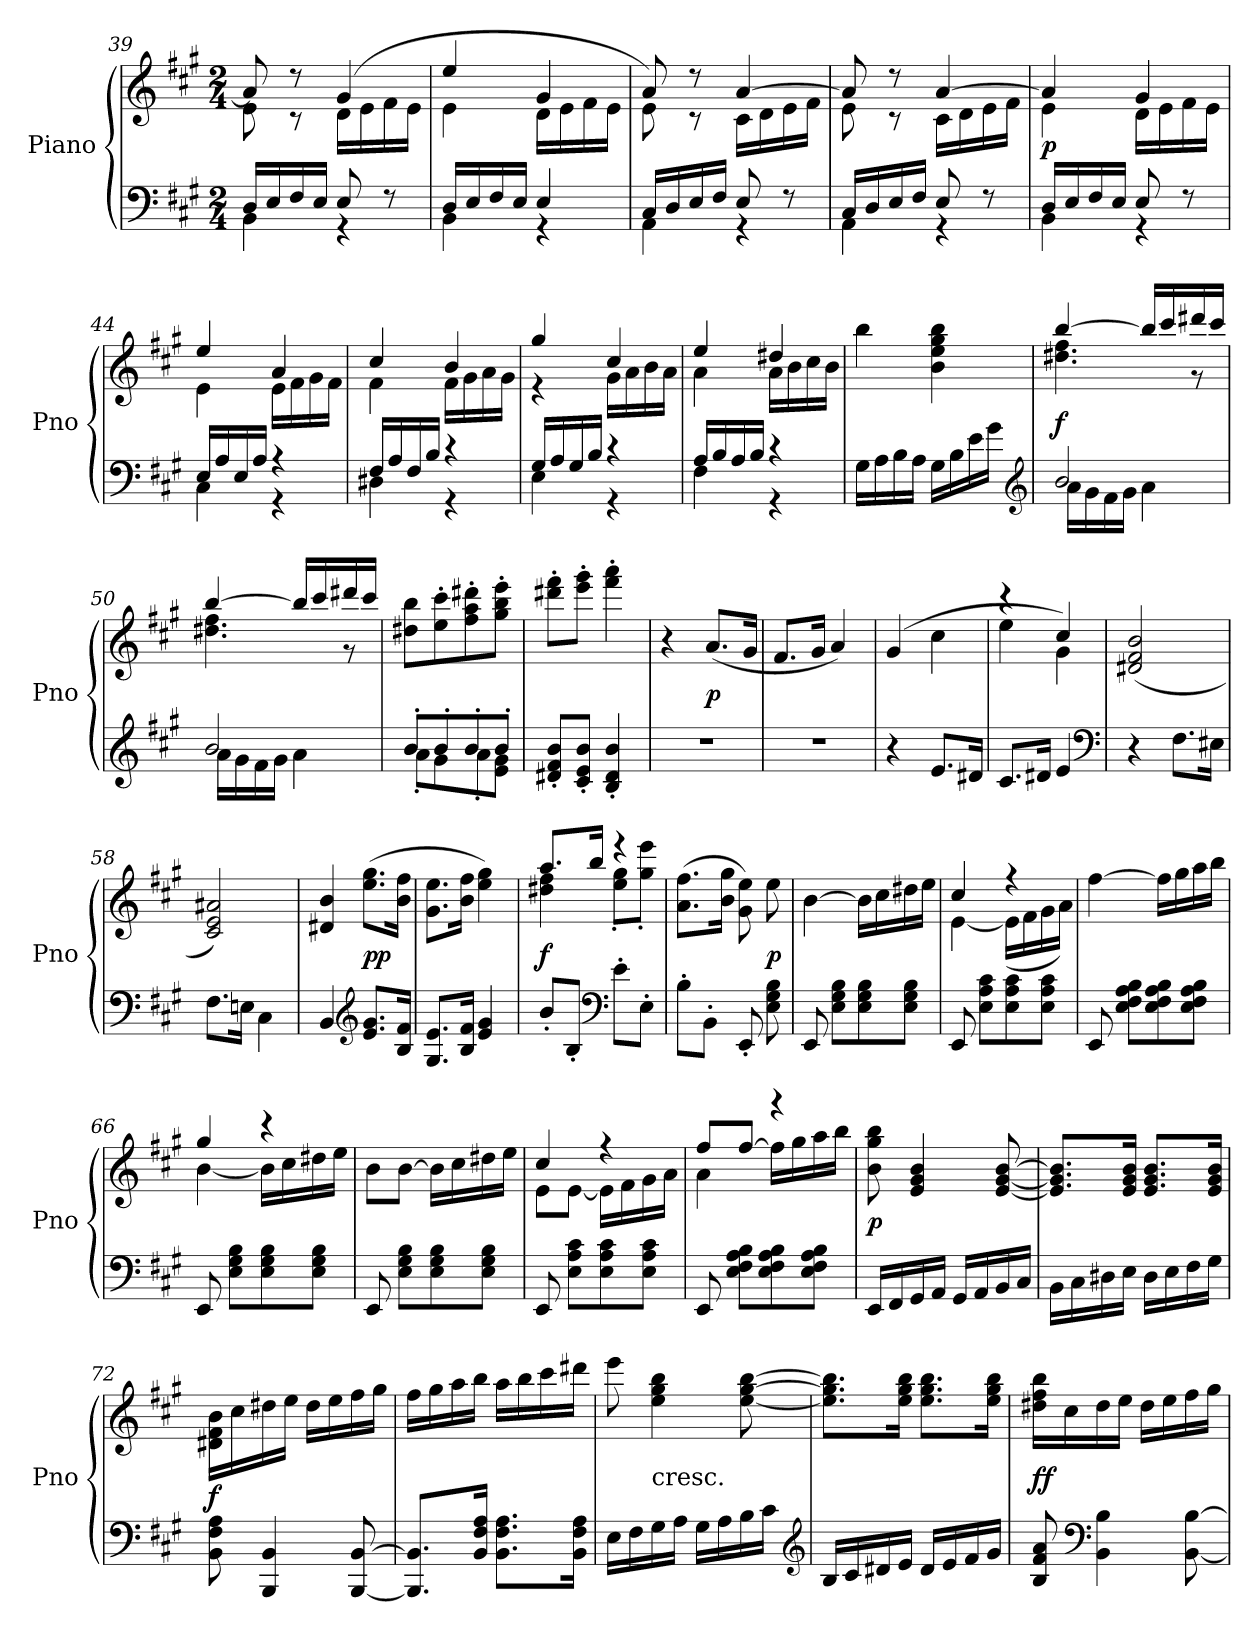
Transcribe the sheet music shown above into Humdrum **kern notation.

**kern	**kern	**dynam
*part1	*part1	*part1
*staff2	*staff1	*staff1/2
*I"Piano	*	*
*I'Pno	*	*
*clefF4	*clefG2	*
*k[f#c#g#]	*k[f#c#g#]	*
*A:	*A:	*
*M2/4	*M2/4	*
=39	=39	=39
*^	*^	*
16D/LL	4BB\	8a/]	8e\	.
16E/	.	.	.	.
16F#/	.	8r	8r	.
16E/JJ	.	.	.	.
8E/	4r	(4g#/	16d\LL	.
.	.	.	16e\	.
8r	.	.	16f#\	.
.	.	.	16e\JJ	.
=40	=40	=40	=40	=40
16D/LL	4BB\	4ee/	4e\	.
16E/	.	.	.	.
16F#/	.	.	.	.
16E/JJ	.	.	.	.
4E/	4r	4g#/	16d\LL	.
.	.	.	16e\	.
.	.	.	16f#\	.
.	.	.	16e\JJ	.
=41	=41	=41	=41	=41
16C#/LL	4AA\	8a/)	8e\	.
16D/	.	.	.	.
16E/	.	8r	8r	.
16F#/JJ	.	.	.	.
8E/	4r	[4a/	16c#\LL	.
.	.	.	16d\	.
8r	.	.	16e\	.
.	.	.	16f#\JJ	.
=42	=42	=42	=42	=42
16C#/LL	4AA\	8a/]	8e\	.
16D/	.	.	.	.
16E/	.	8r	8r	.
16F#/JJ	.	.	.	.
8E/	4r	[4a/	16c#\LL	.
.	.	.	16d\	.
8r	.	.	16e\	.
.	.	.	16f#\JJ	.
=43	=43	=43	=43	=43
16D/LL	4BB\	4a/]	4e\	p
16E/	.	.	.	.
16F#/	.	.	.	.
16E/JJ	.	.	.	.
8E/	4r	4g#/	16d\LL	.
.	.	.	16e\	.
8r	.	.	16f#\	.
.	.	.	16e\JJ	.
=44	=44	=44	=44	=44
16E/LL	4C#\	4ee/	4e\	.
16A/	.	.	.	.
16E/	.	.	.	.
16A/JJ	.	.	.	.
4r	4r	4a/	16e\LL	.
.	.	.	16f#\	.
.	.	.	16g#\	.
.	.	.	16f#\JJ	.
=45	=45	=45	=45	=45
16F#/LL	4D#X\	4cc#/	4f#\	.
16A/	.	.	.	.
16F#/	.	.	.	.
16B/JJ	.	.	.	.
4r	4r	4b/	16f#\LL	.
.	.	.	16g#\	.
.	.	.	16a\	.
.	.	.	16g#\JJ	.
=46	=46	=46	=46	=46
16G#/LL	4E\	4gg#/	4r	.
16A/	.	.	.	.
16G#/	.	.	.	.
16B/JJ	.	.	.	.
4r	4r	4cc#/	16g#\LL	.
.	.	.	16a\	.
.	.	.	16b\	.
.	.	.	16a\JJ	.
=47	=47	=47	=47	=47
16A/LL	4F#\	4ee/	4a\	.
16B/	.	.	.	.
16A/	.	.	.	.
16B/JJ	.	.	.	.
4r	4r	4dd#X/	16a\LL	.
.	.	.	16b\	.
.	.	.	16cc#\	.
.	.	.	16b\JJ	.
*v	*v	*	*	*
*	*v	*v	*
=48	=48	=48
16G#\LL	4bb\	.
16A\	.	.
16B\	.	.
16A\JJ	.	.
16G#\LL	4b\ 4ee\ 4gg#\ 4bb\	.
16B\	.	.
16e\	.	.
16g#\JJ	.	.
*clefG2	*	*
=49	=49	=49
*^	*^	*
2b/	16a\LL	[4bb/	4.dd#X\ 4.ff#\	f
.	16g#\	.	.	.
.	16f#\	.	.	.
.	16g#\JJ	.	.	.
.	4a\	16bb/LL]	.	.
.	.	16ccc#/	.	.
.	.	16ddd#X/	8r	.
.	.	16ccc#/JJ	.	.
=50	=50	=50	=50	=50
2b/	16a\LL	[4bb/	4.dd#X\ 4.ff#\	.
.	16g#\	.	.	.
.	16f#\	.	.	.
.	16g#\JJ	.	.	.
.	4a\	16bb/LL]	.	.
.	.	16ccc#/	.	.
.	.	16ddd#X/	8r	.
.	.	16ccc#/JJ	.	.
*	*	*v	*v	*
=51	=51	=51	=51
8b'/L	8a'\L	8dd#X\ 8bb\L	.
8b'/	8g#\	8ee'\ 8ccc#'\	.
8b'/	8a'\	8ff#'\ 8aa'\ 8ddd#X'\	.
8b'/J	8e\ 8g#\J	8gg#'\ 8bb'\ 8eee'\J	.
*v	*v	*	*
=52	=52	=52
8d#X'/ 8f#'/ 8b'/L	8ddd#X'\ 8fff#'\L	.
8c#'/ 8e'/ 8b'/J	8eee'\ 8ggg#'\J	.
4B'/ 4d#'/ 4b'/	4fff#'\ 4aaa'\	.
=53	=53	=53
2r	4r	.
.	(8.a/L	p
.	16g#/Jk	.
=54	=54	=54
2r	8.f#/L	.
.	16g#/Jk	.
.	4a/)	.
=55	=55	=55
4r	(4g#/	.
8.e/L	4cc#\	.
16d#X/Jk	.	.
=56	=56	=56
*	*^	*
8.c#/L	4r	4ee\	.
16d#X/Jk	.	.	.
4e/	4cc#/)	4g#\	.
*	*v	*v	*
*clefF4	*	*
=57	=57	=57
4r	(2d#X/ 2f#/ 2b/	.
8.F#\L	.	.
16E#X\Jk	.	.
=58	=58	=58
8.F#\L	2c#/ 2e/ 2a#X/)	.
16En\Jk	.	.
4C#\	.	.
=59	=59	=59
4BB/	4d#X/ 4b/	.
*clefG2	*	*
8.e/ 8.g#/L	(8.ee\ 8.gg#\L	pp
16B/ 16f#/Jk	16b\ 16ff#\Jk	.
=60	=60	=60
8.G#/ 8.e/L	8.g#\ 8.ee\L	.
16B/ 16f#/Jk	16b\ 16ff#\Jk	.
4e/ 4g#/	4ee\ 4gg#\)	.
=61	=61	=61
*	*^	*
8b'/L	8.aa/L	4dd#X\ 4ff#\	f
8B'/J	.	.	.
.	16bb/Jk	.	.
*clefF4	*	*	*
8e'\L	4r	8ee'\ 8gg#'\L	.
8E'\J	.	8gg#'\ 8eee'\J	.
*	*v	*v	*
=62	=62	=62
8B'\L	(8.a\ 8.ff#\L	.
8BB'\J	.	.
.	16b\ 16gg#\Jk	.
8EE'/	8g#\ 8ee\)	.
8E\ 8G#\ 8B\	8ee\	p
=63	=63	=63
8EE/	[4b\	.
8E\ 8G#\ 8B\L	.	.
8E\ 8G#\ 8B\	16b\LL]	.
.	16cc#\	.
8E\ 8G#\ 8B\J	16dd#X\	.
.	16ee\JJ	.
=64	=64	=64
*	*^	*
8EE/	4cc#/	[4e\	.
8E\ 8A\ 8c#\L	.	.	.
8E\ 8A\ 8c#\	4r	(16e\LL]	.
.	.	16f#\	.
8E\ 8A\ 8c#\J	.	16g#\	.
.	.	16a\JJ)	.
*	*v	*v	*
=65	=65	=65
8EE/	[4ff#\	.
8E\ 8F#\ 8A\ 8B\L	.	.
8E\ 8F#\ 8A\ 8B\	16ff#\LL]	.
.	16gg#\	.
8E\ 8F#\ 8A\ 8B\J	16aa\	.
.	16bb\JJ	.
=66	=66	=66
*	*^	*
8EE/	4gg#/	[4b\	.
8E\ 8G#\ 8B\L	.	.	.
8E\ 8G#\ 8B\	4r	16b\LL]	.
.	.	16cc#\	.
8E\ 8G#\ 8B\J	.	16dd#X\	.
.	.	16ee\JJ	.
=67	=67	=67	=67
!	!LO:TX:c:t=cresc.	!	!
*	*v	*v	*
8EE/	8b\L	.
8E\ 8G#\ 8B\L	[8b\J	.
8E\ 8G#\ 8B\	16b\LL]	.
.	16cc#\	.
8E\ 8G#\ 8B\J	16dd#X\	.
.	16ee\JJ	.
=68	=68	=68
*	*^	*
8EE/	4cc#/	8e\L	.
8E\ 8A\ 8c#\L	.	[8e\J	.
8E\ 8A\ 8c#\	4r	16e\LL]	.
.	.	16f#\	.
8E\ 8A\ 8c#\J	.	16g#\	.
.	.	16a\JJ	.
=69	=69	=69	=69
8EE/	8ff#/L	4a\	.
8E\ 8F#\ 8A\ 8B\L	[8ff#/J	.	.
8E\ 8F#\ 8A\ 8B\	4r	16ff#\LL]	.
.	.	16gg#\	.
8E\ 8F#\ 8A\ 8B\J	.	16aa\	.
.	.	16bb\JJ	.
*	*v	*v	*
=70	=70	=70
16EE/LL	8b\ 8gg#\ 8bb\	p
16FF#/	.	.
16GG#/	4e/ 4g#/ 4b/	.
16AA/JJ	.	.
16GG#/LL	.	.
16AA/	.	.
16BB/	[8e/ [8g#/ [8b/	.
16C#/JJ	.	.
=71	=71	=71
16BB\LL	8.e]/ 8.g#]/ 8.b]/L	.
16C#\	.	.
16D#X\	.	.
16E\JJ	16e/ 16g#/ 16b/Jk	.
16D#\LL	8.e/ 8.g#/ 8.b/L	.
16E\	.	.
16F#\	.	.
16G#\JJ	16e/ 16g#/ 16b/Jk	.
=72	=72	=72
8BB\ 8F#\ 8A\	16d#X\ 16f#\ 16b\LL	f
.	16cc#\	.
4BBB/ 4BB/	16dd#X\	.
.	16ee\JJ	.
.	16dd#\LL	.
.	16ee\	.
[8BBB/ [8BB/	16ff#\	.
.	16gg#\JJ	.
=73	=73	=73
8.BBB]/ 8.BB]/L	16ff#\LL	.
.	16gg#\	.
.	16aa\	.
16BB/ 16F#/ 16A/Jk	16bb\JJ	.
8.BB\ 8.F#\ 8.A\L	16aa\LL	.
.	16bb\	.
.	16ccc#\	.
16BB\ 16F#\ 16A\Jk	16ddd#X\JJ	.
=74	=74	=74
16E\LL	8eee\	.
16F#\	.	.
!	!LO:TX:c:t=cresc.	!
16G#\	4ee\ 4gg#\ 4bb\	.
16A\JJ	.	.
16G#\LL	.	.
16A\	.	.
16B\	[8ee\ [8gg#\ [8bb\	.
16c#\JJ	.	.
*clefG2	*	*
=75	=75	=75
16B/LL	8.ee]\ 8.gg#]\ 8.bb]\L	.
16c#/	.	.
16d#X/	.	.
16e/JJ	16ee\ 16gg#\ 16bb\Jk	.
16d#/LL	8.ee\ 8.gg#\ 8.bb\L	.
16e/	.	.
16f#/	.	.
16g#/JJ	16ee\ 16gg#\ 16bb\Jk	.
=76	=76	=76
8B/ 8f#/ 8a/	16dd#X\ 16ff#\ 16bb\LL	ff
.	16cc#\	.
*clefF4	*	*
4BB\ 4B\	16dd#\	.
.	16ee\JJ	.
.	16dd#\LL	.
.	16ee\	.
[8BB\ [8B\	16ff#\	.
.	16gg#\JJ	.
=	=	=
*-	*-	*-
